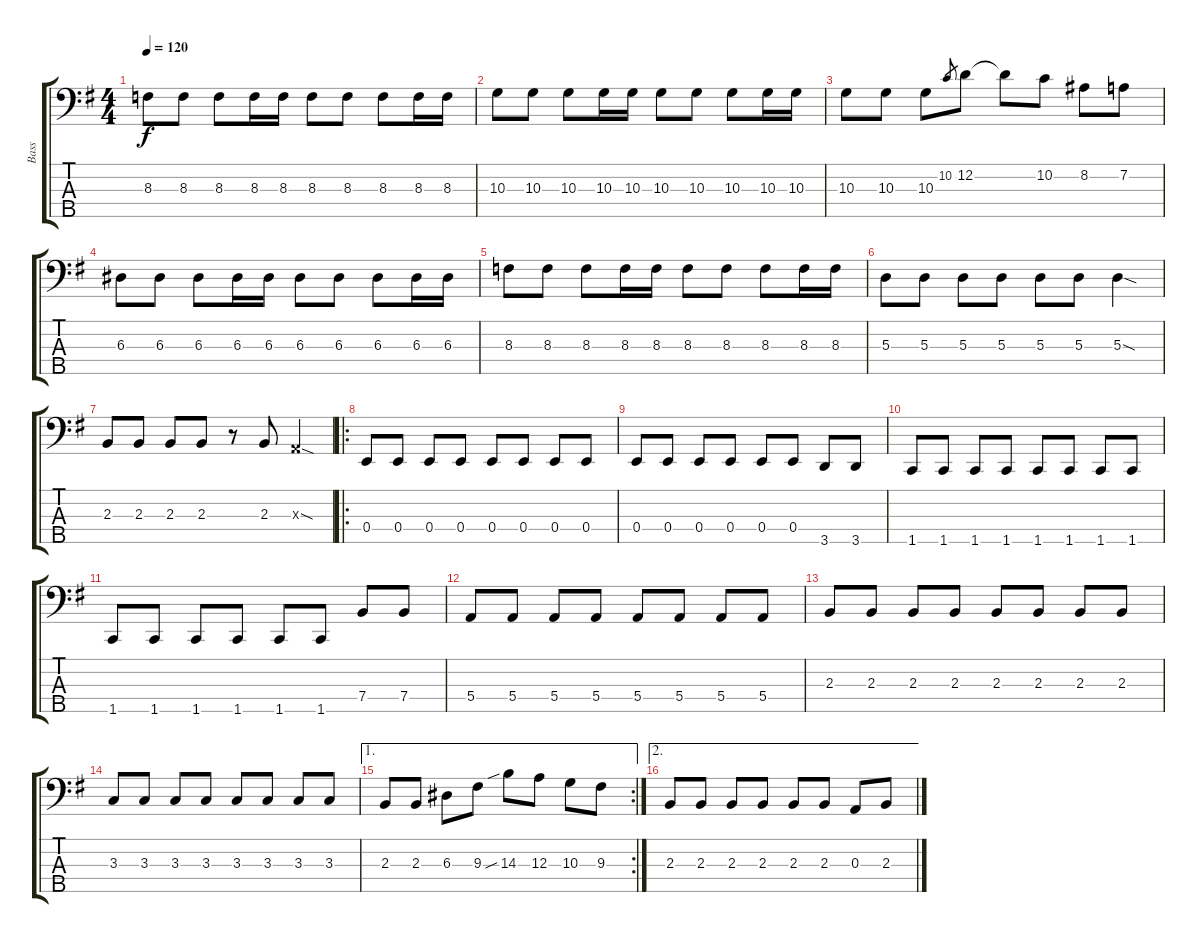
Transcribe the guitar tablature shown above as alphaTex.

\track ("Bass" "Bass") {instrument electricbassfinger}
\staff {score tabs}
\tuning (G2 D2 A1 E1 B0) {hide}
\ts (4 4)
\tempo 120
\clef f4
\ks g
8.3.8{dy f} 8.3.8 8.3.8 8.3.16 8.3.16 8.3.8 8.3.8 8.3.8 8.3.16 8.3.16 |
10.3.8 10.3.8 10.3.8 10.3.16 10.3.16 10.3.8 10.3.8 10.3.8 10.3.16 10.3.16 |
10.3.8 10.3.8 10.3.8 10.2.8{gr} 12.2.8 12.2{t}.8 10.2.8 8.2.8 7.2.8 |
6.3.8 6.3.8 6.3.8 6.3.16 6.3.16 6.3.8 6.3.8 6.3.8 6.3.16 6.3.16 |
8.3.8 8.3.8 8.3.8 8.3.16 8.3.16 8.3.8 8.3.8 8.3.8 8.3.16 8.3.16 |
5.3.8 5.3.8 5.3.8 5.3.8 5.3.8 5.3.8 5.3{sod}.4 |
2.3.8 2.3.8 2.3.8 2.3.8 r.8 2.3.8 0.3{sod x}.4 |
\ro
0.4.8 0.4.8 0.4.8 0.4.8 0.4.8 0.4.8 0.4.8 0.4.8 |
0.4.8 0.4.8 0.4.8 0.4.8 0.4.8 0.4.8 3.5.8 3.5.8 |
1.5.8 1.5.8 1.5.8 1.5.8 1.5.8 1.5.8 1.5.8 1.5.8 |
1.5.8 1.5.8 1.5.8 1.5.8 1.5.8 1.5.8 7.4.8 7.4.8 |
5.4.8 5.4.8 5.4.8 5.4.8 5.4.8 5.4.8 5.4.8 5.4.8 |
2.3.8 2.3.8 2.3.8 2.3.8 2.3.8 2.3.8 2.3.8 2.3.8 |
3.3.8 3.3.8 3.3.8 3.3.8 3.3.8 3.3.8 3.3.8 3.3.8 |
\ae 1
\rc 2
2.3.8 2.3.8 6.3.8 9.3.8 14.3{sib}.8 12.3.8 10.3.8 9.3.8 |
\ae 2
2.3.8 2.3.8 2.3.8 2.3.8 2.3.8 2.3.8 0.3.8 2.3.8
